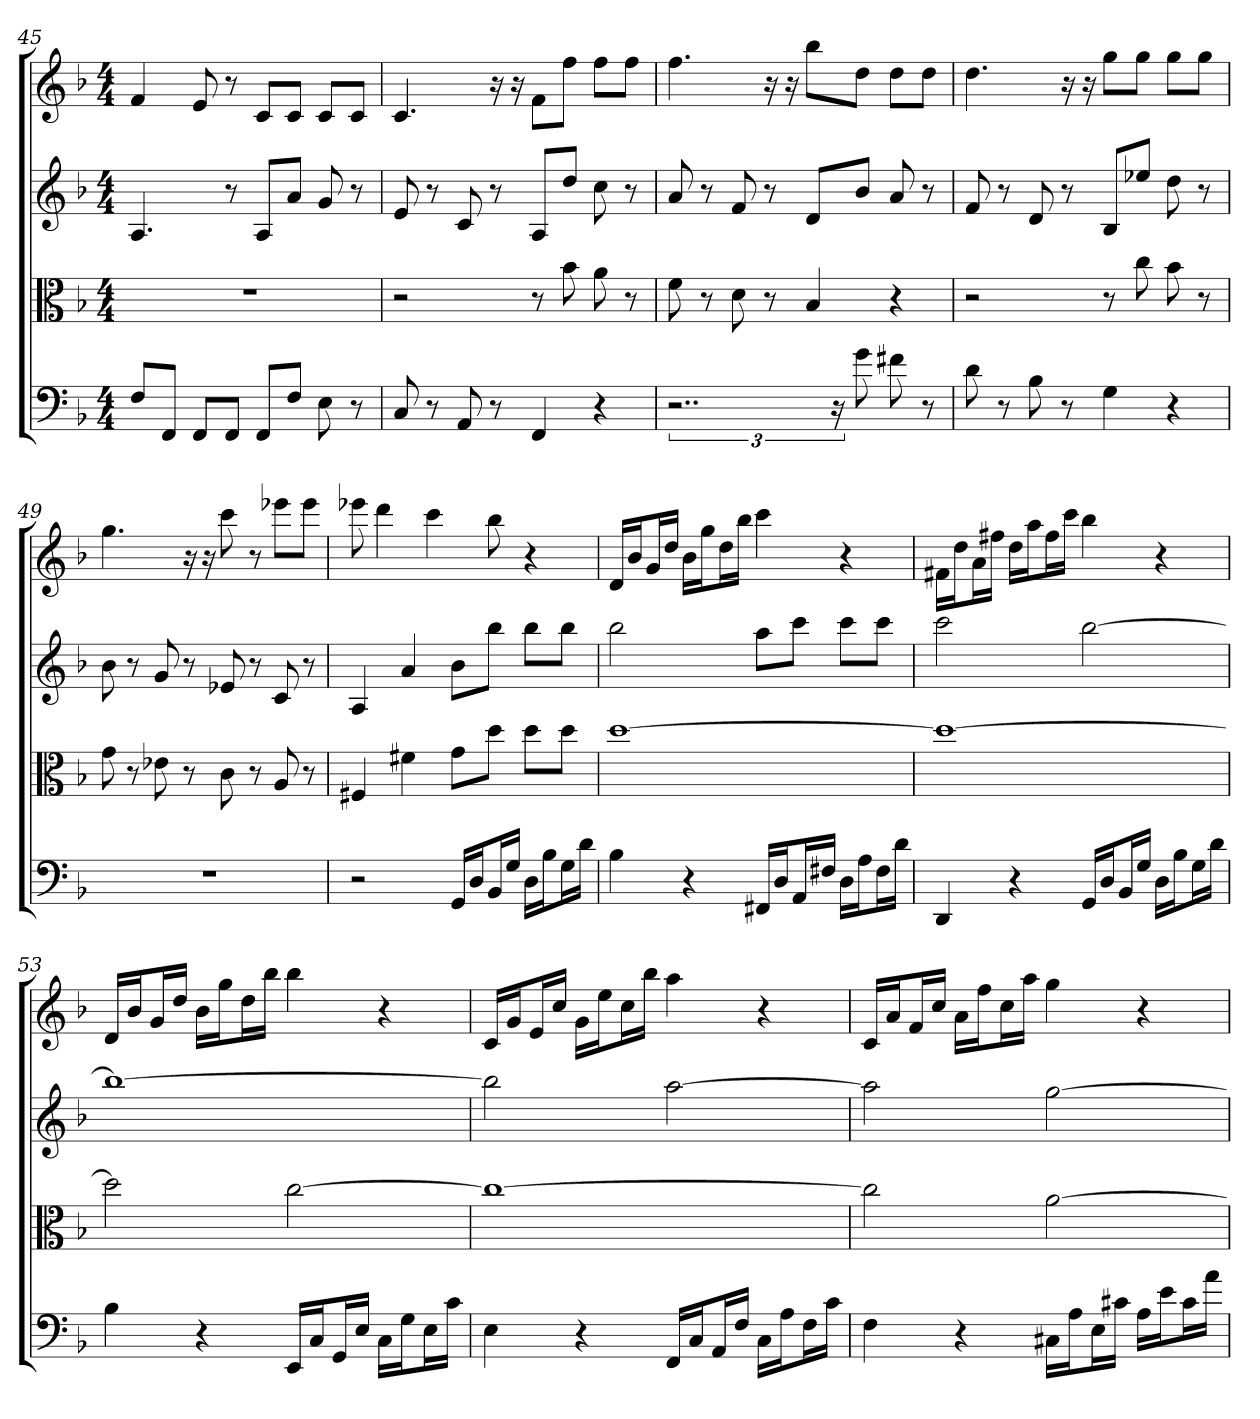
**kern	**kern	**kern	**kern
*part4	*part3	*part2	*part1
*staff4	*staff3	*staff2	*staff1
*clefF4	*clefC3	*clefG2	*clefG2
*k[b-]	*k[b-]	*k[b-]	*k[b-]
*F:	*F:	*F:	*F:
*M4/4	*M4/4	*M4/4	*M4/4
=45	=45	=45	=45
8F/L	1r	4.A	4f
8FF/J	.	.	.
8FF/L	.	.	8e
8FF/J	.	8r	8r
8FF/L	.	8A/L	8c/L
8F/J	.	8a/J	8c/J
8E	.	8g	8c/L
8r	.	8r	8c/J
=46	=46	=46	=46
8C	2r	8e	4.c
8r	.	8r	.
8AA	.	8c	.
8r	.	8r	16r
.	.	.	16r
4FF	8r	8A/L	8f\L
.	8b-	8dd/J	8ff\J
4r	8a	8cc	8ff\L
.	8r	8r	8ff\J
=47	=47	=47	=47
3..r	8f	8a	4.ff
.	8r	8r	.
.	8d	8f	.
.	8r	8r	16r
.	.	.	16r
.	4B-	8d/L	8bb-\L
24r	.	.	.
8g	.	8b-/J	8dd\J
8f#X	4r	8a	8dd\L
8r	.	8r	8dd\J
=48	=48	=48	=48
8d	2r	8f	4.dd
8r	.	8r	.
8B-	.	8d	.
8r	.	8r	16r
.	.	.	16r
4G	8r	8B-/L	8gg\L
.	8cc	8ee-X/J	8gg\J
4r	8b-	8dd	8gg\L
.	8r	8r	8gg\J
=49	=49	=49	=49
1r	8g	8b-	4.gg
.	8r	8r	.
.	8e-X	8g	.
.	8r	8r	16r
.	.	.	16r
.	8c	8e-X	8ccc
.	8r	8r	8r
.	8A	8c	8eee-X\L
.	8r	8r	8eee-\J
=50	=50	=50	=50
2r	4F#X	4A	8eee-X
.	.	.	4ddd
.	4f#X	4a	.
.	.	.	4ccc
16GG/LL	8g\L	8b-\L	.
16D/J	.	.	.
16BB-/L	8dd\J	8bb-\J	8bb-
16G/JJ	.	.	.
16D\LL	8dd\L	8bb-\L	4r
16B-\J	.	.	.
16G\L	8dd\J	8bb-\J	.
16d\JJ	.	.	.
=51	=51	=51	=51
4B-	[1dd	2bb-	16d/LL
.	.	.	16b-/J
.	.	.	16g/L
.	.	.	16dd/JJ
4r	.	.	16b-\LL
.	.	.	16gg\J
.	.	.	16dd\L
.	.	.	16bb-\JJ
16FF#X/LL	.	8aa\L	4ccc
16D/J	.	.	.
16AA/L	.	8ccc\J	.
16F#X/JJ	.	.	.
16D\LL	.	8ccc\L	4r
16A\J	.	.	.
16F#\L	.	8ccc\J	.
16d\JJ	.	.	.
=52	=52	=52	=52
4DD	1dd_	2ccc	16f#X\LL
.	.	.	16dd\J
.	.	.	16a\L
.	.	.	16ff#X\JJ
4r	.	.	16dd\LL
.	.	.	16aa\J
.	.	.	16ff#\L
.	.	.	16ccc\JJ
16GG/LL	.	[2bb-	4bb-
16D/J	.	.	.
16BB-/L	.	.	.
16G/JJ	.	.	.
16D\LL	.	.	4r
16B-\J	.	.	.
16G\L	.	.	.
16d\JJ	.	.	.
=53	=53	=53	=53
4B-	2dd]	1bb-_	16d/LL
.	.	.	16b-/J
.	.	.	16g/L
.	.	.	16dd/JJ
4r	.	.	16b-\LL
.	.	.	16gg\J
.	.	.	16dd\L
.	.	.	16bb-\JJ
16EE/LL	[2cc	.	4bb-
16C/J	.	.	.
16GG/L	.	.	.
16E/JJ	.	.	.
16C\LL	.	.	4r
16G\J	.	.	.
16E\L	.	.	.
16c\JJ	.	.	.
=54	=54	=54	=54
4E	1cc_	2bb-]	16c/LL
.	.	.	16g/J
.	.	.	16e/L
.	.	.	16cc/JJ
4r	.	.	16g\LL
.	.	.	16ee\J
.	.	.	16cc\L
.	.	.	16bb-\JJ
16FF/LL	.	[2aa	4aa
16C/J	.	.	.
16AA/L	.	.	.
16F/JJ	.	.	.
16C\LL	.	.	4r
16A\J	.	.	.
16F\L	.	.	.
16c\JJ	.	.	.
=55	=55	=55	=55
4F	2cc]	2aa]	16c/LL
.	.	.	16a/J
.	.	.	16f/L
.	.	.	16cc/JJ
4r	.	.	16a\LL
.	.	.	16ff\J
.	.	.	16cc\L
.	.	.	16aa\JJ
16C#X\LL	[2a	[2gg	4gg
16A\J	.	.	.
16E\L	.	.	.
16c#X\JJ	.	.	.
16A\LL	.	.	4r
16e\J	.	.	.
16c#\L	.	.	.
16a\JJ	.	.	.
=	=	=	=
*-	*-	*-	*-
